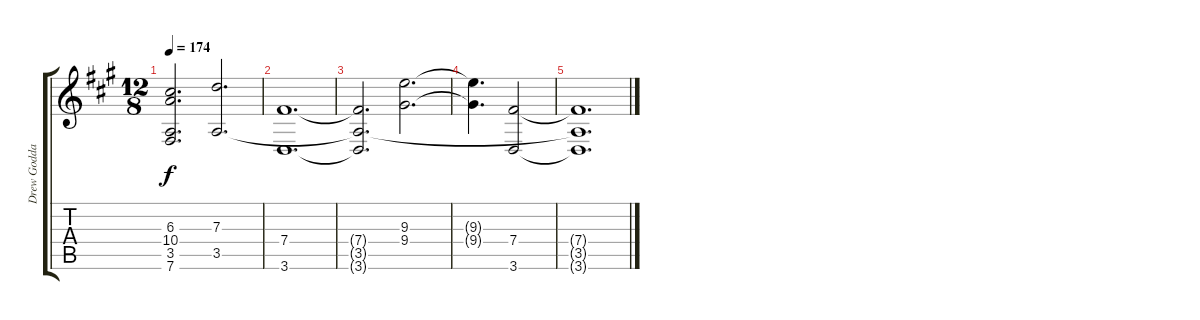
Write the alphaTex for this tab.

\track ("Drew Goddard (Karn. Tun.)" "Drew Godda") {instrument electricguitarclean}
\staff {score tabs}
\tuning (E4 B3 G3 B2 Gb2 B1) {hide}
\ts (12 8)
\tempo 174
\clef g2
\ks a
(6.3{t} 10.4{t} 3.5{t} 7.6{t}).2{d dy f} (7.3 3.5).2{d} |
(7.4 3.6).1{d} |
(7.4{t} 3.5{t} 3.6{t}).2{d} (9.3 9.4).2{d} |
(9.3{t} 9.4{t}).4{d} (7.4 3.6).2 |
(7.4{t} 3.5{t} 3.6{t}).1{d}
